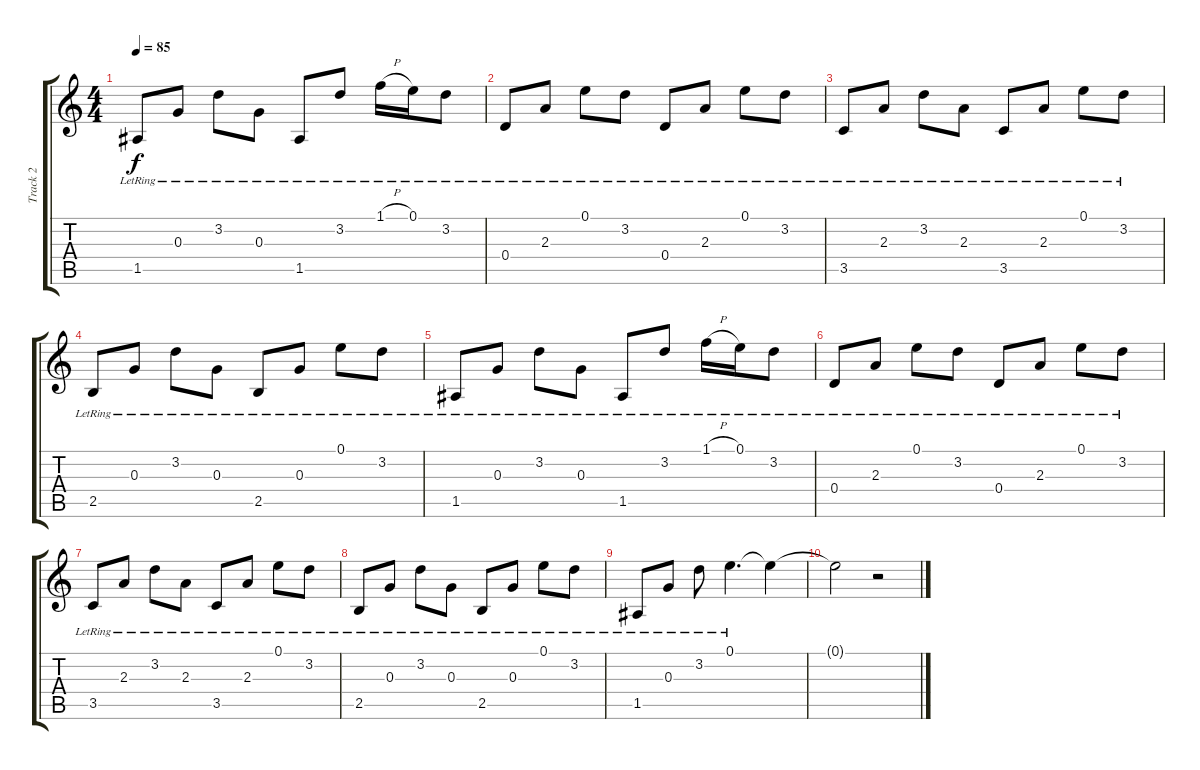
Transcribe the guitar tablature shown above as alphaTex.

\track ("Track 2" "Track 2") {instrument acousticguitarsteel}
\staff {score tabs}
\tuning (E4 B3 G3 D3 A2 D2) {hide}
\ts (4 4)
\tempo 85
\clef g2
\ks c
1.5{lr}.8{dy f} 0.3{lr}.8 3.2{lr}.8 0.3{lr}.8 1.5{lr}.8 3.2{lr}.8 1.1{h lr}.16 0.1{lr}.16 3.2{lr}.8 |
0.4{lr}.8 2.3{lr}.8 0.1{lr}.8 3.2{lr}.8 0.4{lr}.8 2.3{lr}.8 0.1{lr}.8 3.2{lr}.8 |
3.5{lr}.8 2.3{lr}.8 3.2{lr}.8 2.3{lr}.8 3.5{lr}.8 2.3{lr}.8 0.1{lr}.8 3.2{lr}.8 |
2.5{lr}.8 0.3{lr}.8 3.2{lr}.8 0.3{lr}.8 2.5{lr}.8 0.3{lr}.8 0.1{lr}.8 3.2{lr}.8 |
1.5{lr}.8 0.3{lr}.8 3.2{lr}.8 0.3{lr}.8 1.5{lr}.8 3.2{lr}.8 1.1{h lr}.16 0.1{lr}.16 3.2{lr}.8 |
0.4{lr}.8 2.3{lr}.8 0.1{lr}.8 3.2{lr}.8 0.4{lr}.8 2.3{lr}.8 0.1{lr}.8 3.2{lr}.8 |
3.5{lr}.8 2.3{lr}.8 3.2{lr}.8 2.3{lr}.8 3.5{lr}.8 2.3{lr}.8 0.1{lr}.8 3.2{lr}.8 |
2.5{lr}.8 0.3{lr}.8 3.2{lr}.8 0.3{lr}.8 2.5{lr}.8 0.3{lr}.8 0.1{lr}.8 3.2{lr}.8 |
1.5{lr}.8 0.3{lr}.8 3.2{lr}.8 0.1{lr}.4{d} 0.1{t}.4 |
0.1{t}.2 r.2
